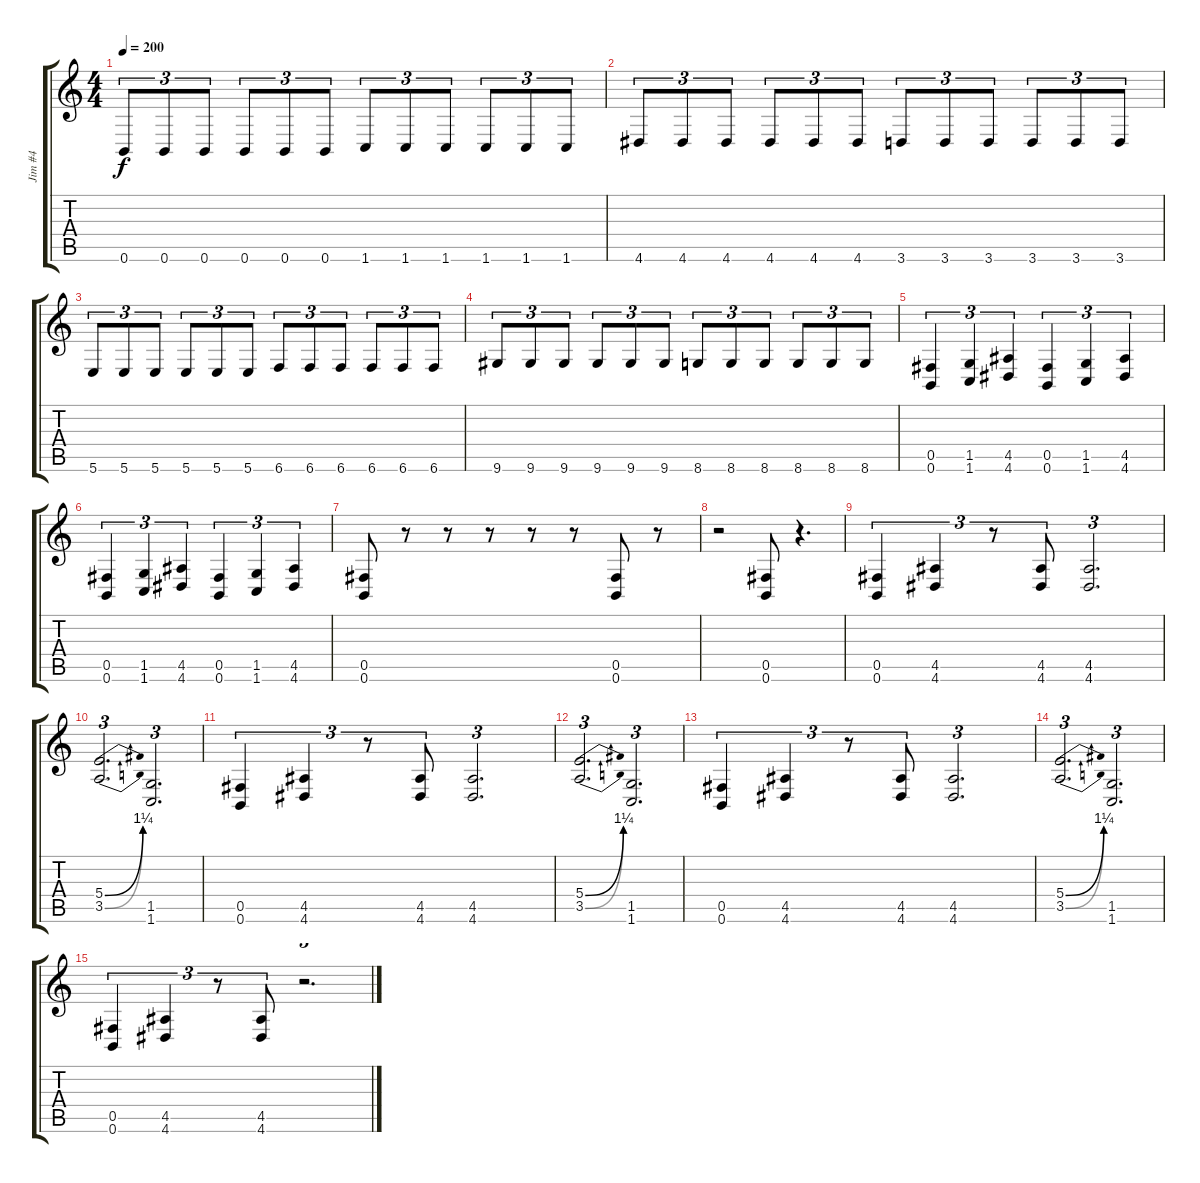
\track ("Jim #4" "Jim #4") {instrument distortionguitar}
\staff {score tabs}
\tuning (Db4 Ab3 E3 B2 Gb2 B1) {hide}
\ts (4 4)
\tempo 200
\clef g2
\ks c
0.6.8{tu (3 2) dy f} 0.6.8{tu (3 2)} 0.6.8{tu (3 2)} 0.6.8{tu (3 2)} 0.6.8{tu (3 2)} 0.6.8{tu (3 2)} 1.6.8{tu (3 2)} 1.6.8{tu (3 2)} 1.6.8{tu (3 2)} 1.6.8{tu (3 2)} 1.6.8{tu (3 2)} 1.6.8{tu (3 2)} |
4.6.8{tu (3 2)} 4.6.8{tu (3 2)} 4.6.8{tu (3 2)} 4.6.8{tu (3 2)} 4.6.8{tu (3 2)} 4.6.8{tu (3 2)} 3.6.8{tu (3 2)} 3.6.8{tu (3 2)} 3.6.8{tu (3 2)} 3.6.8{tu (3 2)} 3.6.8{tu (3 2)} 3.6.8{tu (3 2)} |
5.6.8{tu (3 2)} 5.6.8{tu (3 2)} 5.6.8{tu (3 2)} 5.6.8{tu (3 2)} 5.6.8{tu (3 2)} 5.6.8{tu (3 2)} 6.6.8{tu (3 2)} 6.6.8{tu (3 2)} 6.6.8{tu (3 2)} 6.6.8{tu (3 2)} 6.6.8{tu (3 2)} 6.6.8{tu (3 2)} |
9.6.8{tu (3 2)} 9.6.8{tu (3 2)} 9.6.8{tu (3 2)} 9.6.8{tu (3 2)} 9.6.8{tu (3 2)} 9.6.8{tu (3 2)} 8.6.8{tu (3 2)} 8.6.8{tu (3 2)} 8.6.8{tu (3 2)} 8.6.8{tu (3 2)} 8.6.8{tu (3 2)} 8.6.8{tu (3 2)} |
(0.5 0.6).4{tu (3 2)} (1.5 1.6).4{tu (3 2)} (4.5 4.6).4{tu (3 2)} (0.5 0.6).4{tu (3 2)} (1.5 1.6).4{tu (3 2)} (4.5 4.6).4{tu (3 2)} |
(0.5 0.6).4{tu (3 2)} (1.5 1.6).4{tu (3 2)} (4.5 4.6).4{tu (3 2)} (0.5 0.6).4{tu (3 2)} (1.5 1.6).4{tu (3 2)} (4.5 4.6).4{tu (3 2)} |
(0.5 0.6).8 r.8 r.8 r.8 r.8 r.8 (0.5 0.6).8 r.8 |
r.2 (0.5 0.6).8 r.4{d} |
(0.5 0.6).4{tu (3 2)} (4.5 4.6).4{tu (3 2)} r.8{tu (3 2)} (4.5 4.6).8{tu (3 2)} (4.5 4.6).2{d tu (3 2)} |
(5.4{be (bend 0 0 60 5)} 3.5{be (bend 0 0 60 5)}).2{d tu (3 2)} (1.5 1.6).2{d tu (3 2)} |
(0.5 0.6).4{tu (3 2)} (4.5 4.6).4{tu (3 2)} r.8{tu (3 2)} (4.5 4.6).8{tu (3 2)} (4.5 4.6).2{d tu (3 2)} |
(5.4{be (bend 0 0 60 5)} 3.5{be (bend 0 0 60 5)}).2{d tu (3 2)} (1.5 1.6).2{d tu (3 2)} |
(0.5 0.6).4{tu (3 2)} (4.5 4.6).4{tu (3 2)} r.8{tu (3 2)} (4.5 4.6).8{tu (3 2)} (4.5 4.6).2{d tu (3 2)} |
(5.4{be (bend 0 0 60 5)} 3.5{be (bend 0 0 60 5)}).2{d tu (3 2)} (1.5 1.6).2{d tu (3 2)} |
(0.5 0.6).4{tu (3 2)} (4.5 4.6).4{tu (3 2)} r.8{tu (3 2)} (4.5 4.6).8{tu (3 2)} r.2{d tu (3 2)}
